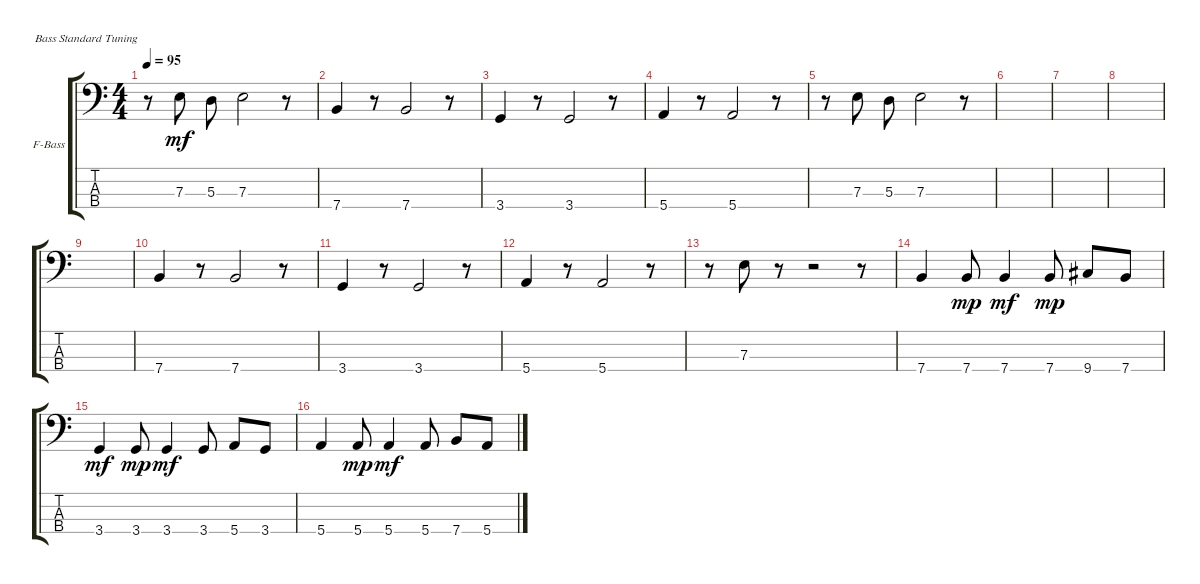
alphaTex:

\defaultSystemsLayout 4
\bracketExtendMode groupsimilarinstruments
\firstSystemTrackNameOrientation horizontal
\otherSystemsTrackNameOrientation horizontal
\track ("Bass" "F-Bass") {instrument fretlessbass}
\staff {score tabs}
\tuning (G2 D2 A1 E1)
\ts (4 4)
\tempo 95
\clef f4
\scale
0.333333
\ks c
r.8{dy mf} 7.3.8 5.3.8 7.3.2 r.8 |
\scale
0.333333 7.4.4 r.8 7.4.2 r.8 |
\scale
0.333333 3.4.4 r.8 3.4.2 r.8 |
\scale
0.333333 5.4.4 r.8 5.4.2 r.8 |
\scale
0.333333 r.8 7.3.8 5.3.8 7.3.2 r.8 |
\scale
0.333333 |
\scale
0.333333 |
\scale
0.333333 |
\scale
0.333333 |
\scale
0.333333 7.4.4 r.8 7.4.2 r.8 |
\scale
0.333333 3.4.4 r.8 3.4.2 r.8 |
\scale
0.333333 5.4.4 r.8 5.4.2 r.8 |
\scale
0.333333 r.8 7.3.8 r.8 r.2 r.8 |
\scale
0.333333 7.4.4 7.4.8{dy mp} 7.4.4{dy mf} 7.4.8{dy mp} 9.4.8 7.4.8 |
3.4.4{dy mf} 3.4.8{dy mp} 3.4.4{dy mf} 3.4.8 5.4.8 3.4.8 |
5.4.4 5.4.8{dy mp} 5.4.4{dy mf} 5.4.8 7.4.8 5.4.8
